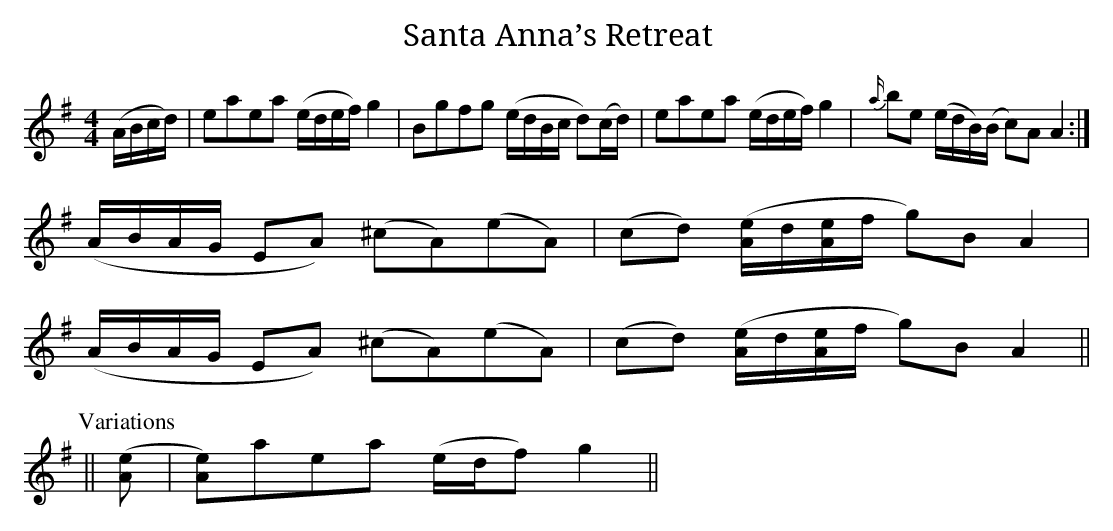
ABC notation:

X:1
T:Santa Anna’s Retreat
M:4/4
L:1/8
K:Ador
(A/B/c/d/)|eaea (e/d/e/f/) g2|Bgfg (e/d/B/c/ d)(c/d/)|eaea (e/d/e/f/) g2|\
{a/}be (e/d/B/)(B/ c)A A2:|
(A/B/A/G/ EA) (^cA)(eA)|(cd) [A/(e/]d/[A/e/]f/ g)B A2|
(A/B/A/G/ EA) (^cA)(eA)|(cd) [A/(e/]d/[A/e/]f/ g)B A2||
P:Variations
||[A(e]|[Ae)]aea (e/d/f) g2||
